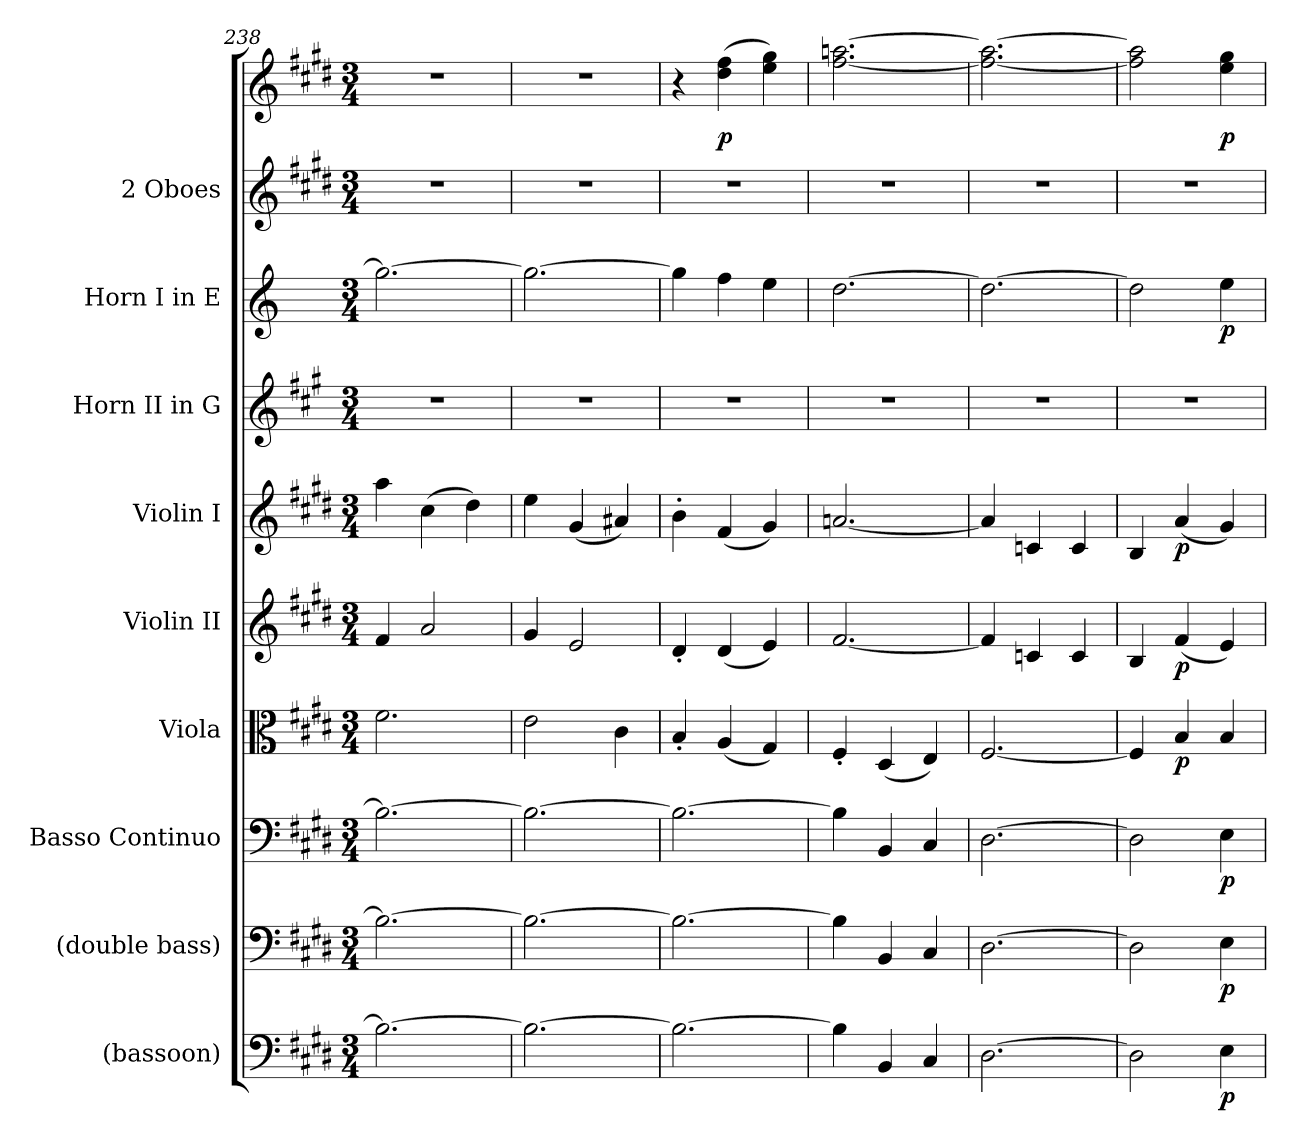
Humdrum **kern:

**kern	**dynam	**kern	**dynam	**kern	**dynam	**kern	**dynam	**kern	**dynam	**kern	**dynam	**kern	**kern	**dynam	**kern	**kern	**dynam
*part9	*part9	*part8	*part8	*part7	*part7	*part6	*part6	*part5	*part5	*part4	*part4	*part3	*part2	*part2	*part1	*part1	*part1
*staff10	*staff10	*staff9	*staff9	*staff8	*staff8	*staff7	*staff7	*staff6	*staff6	*staff5	*staff5	*staff4	*staff3	*staff3	*staff2	*staff1	*staff1/2
*I"(bassoon)	*	*I"(double bass)	*	*I"Basso Continuo	*	*I"Viola	*	*I"Violin II	*	*I"Violin I	*	*I"Horn II in G	*I"Horn I in E	*	*I"2 Oboes	*	*
*I'Bsn	*	*	*	*I'B	*	*I'Vla	*	*I'Vln	*	*I'Vln	*	*I'Hn	*I'Hn	*	*I'Ob	*	*
*clefF4	*	*clefF4	*	*clefF4	*	*clefC3	*	*clefG2	*	*clefG2	*	*clefG2	*clefG2	*	*clefG2	*clefG2	*
*	*	*	*	*	*	*	*	*	*	*	*	*ITrd3c5	*ITrd5c8	*	*	*	*
*k[f#c#g#d#]	*	*k[f#c#g#d#]	*	*k[f#c#g#d#]	*	*k[f#c#g#d#]	*	*k[f#c#g#d#]	*	*k[f#c#g#d#]	*	*k[f#c#g#d#]	*k[f#c#g#d#]	*	*k[f#c#g#d#]	*k[f#c#g#d#]	*
*M3/4	*	*M3/4	*	*M3/4	*	*M3/4	*	*M3/4	*	*M3/4	*	*M3/4	*M3/4	*	*M3/4	*M3/4	*
=238	=238	=238	=238	=238	=238	=238	=238	=238	=238	=238	=238	=238	=238	=238	=238	=238	=238
2.B_	.	2.B_	.	2.B_	.	2.f#	.	4f#	.	4aa	.	2.r	2.b_	.	2.r	2.r	.
.	.	.	.	.	.	.	.	2a	.	(4cc#	.	.	.	.	.	.	.
.	.	.	.	.	.	.	.	.	.	4dd#)	.	.	.	.	.	.	.
=239	=239	=239	=239	=239	=239	=239	=239	=239	=239	=239	=239	=239	=239	=239	=239	=239	=239
2.B_	.	2.B_	.	2.B_	.	2e	.	4g#	.	4ee	.	2.r	2.b_	.	2.r	2.r	.
.	.	.	.	.	.	.	.	2e	.	(4g#	.	.	.	.	.	.	.
.	.	.	.	.	.	4c#	.	.	.	4a#X)	.	.	.	.	.	.	.
=240	=240	=240	=240	=240	=240	=240	=240	=240	=240	=240	=240	=240	=240	=240	=240	=240	=240
2.B_	.	2.B_	.	2.B_	.	4B'	.	4d#'	.	4b'	.	2.r	4b]	.	2.r	4r	.
.	.	.	.	.	.	(4A	.	(4d#	.	(4f#	.	.	4a	.	.	(4dd# 4ff#	p
.	.	.	.	.	.	4G#)	.	4e)	.	4g#)	.	.	4g#	.	.	4ee 4gg#)	.
=241	=241	=241	=241	=241	=241	=241	=241	=241	=241	=241	=241	=241	=241	=241	=241	=241	=241
4B]	.	4B]	.	4B]	.	4F#'	.	[2.f#	.	[2.an	.	2.r	[2.f#	.	2.r	[2.ff# [2.aan	.
4BB	.	4BB	.	4BB	.	(4D#	.	.	.	.	.	.	.	.	.	.	.
4C#	.	4C#	.	4C#	.	4E)	.	.	.	.	.	.	.	.	.	.	.
=242	=242	=242	=242	=242	=242	=242	=242	=242	=242	=242	=242	=242	=242	=242	=242	=242	=242
[2.D#	.	[2.D#	.	[2.D#	.	[2.F#	.	4f#]	.	4a]	.	2.r	2.f#_	.	2.r	2.ff#_ 2.aa_	.
.	.	.	.	.	.	.	.	4cn	.	4cn	.	.	.	.	.	.	.
.	.	.	.	.	.	.	.	4c	.	4c	.	.	.	.	.	.	.
=243	=243	=243	=243	=243	=243	=243	=243	=243	=243	=243	=243	=243	=243	=243	=243	=243	=243
2D#]	.	2D#]	.	2D#]	.	4F#]	.	4B	.	4B	.	2.r	2f#]	.	2.r	2ff#] 2aa]	.
.	.	.	.	.	.	4B	p	(4f#	p	(4a	p	.	.	.	.	.	.
4E	p	4E	p	4E	p	4B	.	4e)	.	4g#)	.	.	4g#	p	.	4ee 4gg#	p
=	=	=	=	=	=	=	=	=	=	=	=	=	=	=	=	=	=
*-	*-	*-	*-	*-	*-	*-	*-	*-	*-	*-	*-	*-	*-	*-	*-	*-	*-
